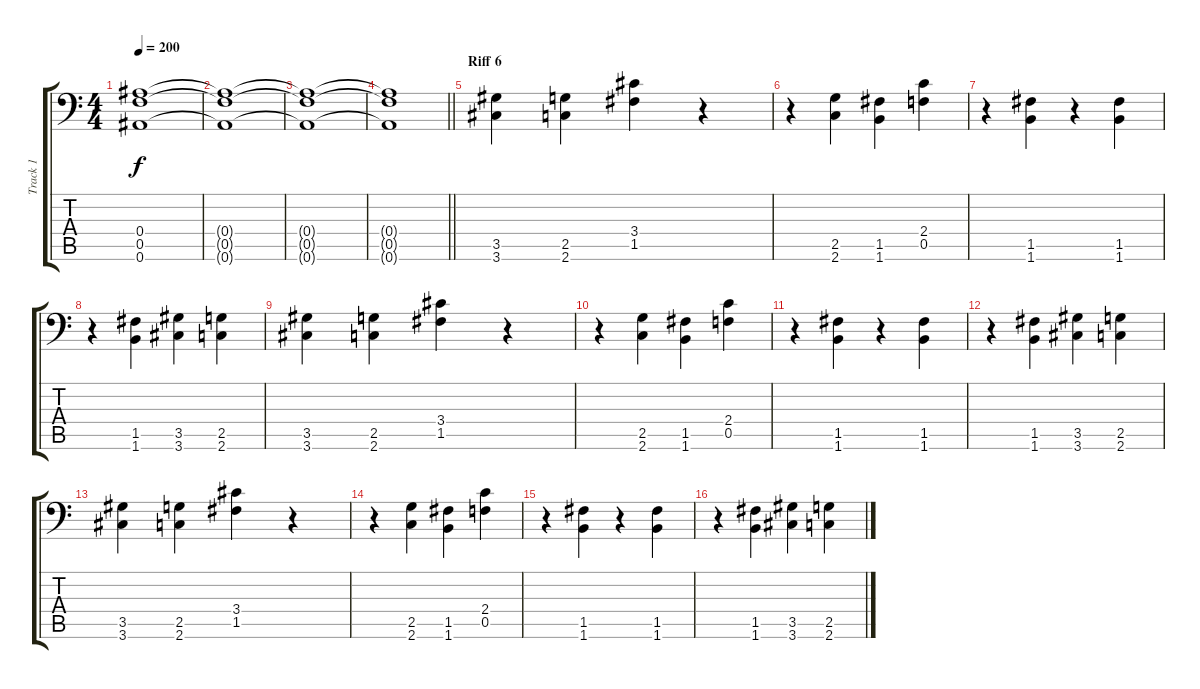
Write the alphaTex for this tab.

\track ("Track 1" "Track 1") {instrument distortionguitar}
\staff {score tabs}
\tuning (C4 G3 Eb3 Bb2 F2 Bb1) {hide}
\ts (4 4)
\tempo 200
\clef f4
\ks c
(0.4{t} 0.5{t} 0.6{t}).1{dy f} |
(0.4{t} 0.5{t} 0.6{t}).1 |
(0.4{t} 0.5{t} 0.6{t}).1 |
\barLineRight lightlight
(0.4{t} 0.5{t} 0.6{t}).1 |
\section ("" "Riff 6")
(3.5 3.6).4 (2.5 2.6).4 (3.4 1.5).4 r.4 |
r.4 (2.5 2.6).4 (1.5 1.6).4 (2.4 0.5).4 |
r.4 (1.5 1.6).4 r.4 (1.5 1.6).4 |
r.4 (1.5 1.6).4 (3.5 3.6).4 (2.5 2.6).4 |
(3.5 3.6).4 (2.5 2.6).4 (3.4 1.5).4 r.4 |
r.4 (2.5 2.6).4 (1.5 1.6).4 (2.4 0.5).4 |
r.4 (1.5 1.6).4 r.4 (1.5 1.6).4 |
r.4 (1.5 1.6).4 (3.5 3.6).4 (2.5 2.6).4 |
(3.5 3.6).4 (2.5 2.6).4 (3.4 1.5).4 r.4 |
r.4 (2.5 2.6).4 (1.5 1.6).4 (2.4 0.5).4 |
r.4 (1.5 1.6).4 r.4 (1.5 1.6).4 |
r.4 (1.5 1.6).4 (3.5 3.6).4 (2.5 2.6).4
